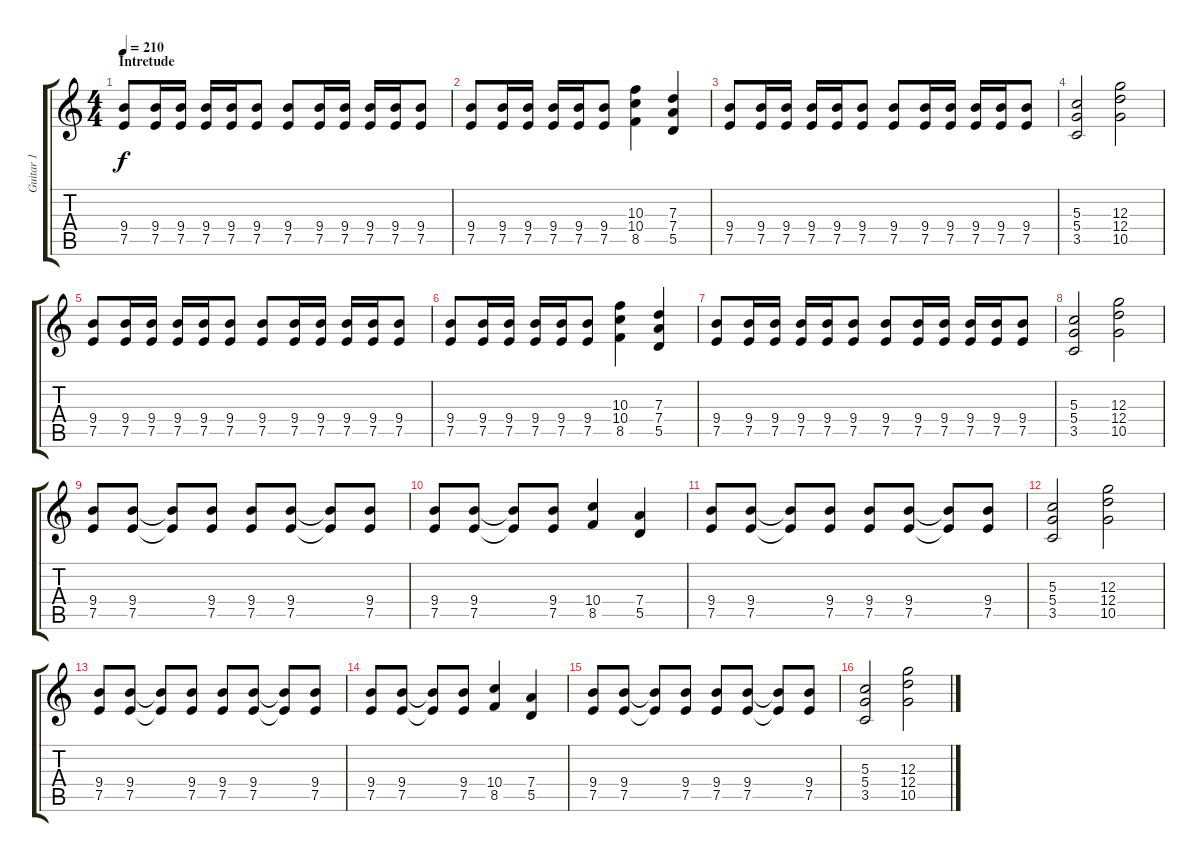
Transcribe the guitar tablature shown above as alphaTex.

\track ("Guitar 1" "Guitar 1") {instrument overdrivenguitar}
\staff {score tabs}
\tuning (E4 B3 G3 D3 A2 E2) {hide}
\ts (4 4)
\section ("" "Intretude")
\tempo 210
\clef g2
\ks c
(9.4 7.5).8{dy f} (9.4 7.5).16 (9.4 7.5).16 (9.4 7.5).16 (9.4 7.5).16 (9.4 7.5).8 (9.4 7.5).8 (9.4 7.5).16 (9.4 7.5).16 (9.4 7.5).16 (9.4 7.5).16 (9.4 7.5).8 |
(9.4 7.5).8 (9.4 7.5).16 (9.4 7.5).16 (9.4 7.5).16 (9.4 7.5).16 (9.4 7.5).8 (10.3 10.4 8.5).4 (7.3 7.4 5.5).4 |
(9.4 7.5).8 (9.4 7.5).16 (9.4 7.5).16 (9.4 7.5).16 (9.4 7.5).16 (9.4 7.5).8 (9.4 7.5).8 (9.4 7.5).16 (9.4 7.5).16 (9.4 7.5).16 (9.4 7.5).16 (9.4 7.5).8 |
(5.3 5.4 3.5).2 (12.3 12.4 10.5).2 |
(9.4 7.5).8 (9.4 7.5).16 (9.4 7.5).16 (9.4 7.5).16 (9.4 7.5).16 (9.4 7.5).8 (9.4 7.5).8 (9.4 7.5).16 (9.4 7.5).16 (9.4 7.5).16 (9.4 7.5).16 (9.4 7.5).8 |
(9.4 7.5).8 (9.4 7.5).16 (9.4 7.5).16 (9.4 7.5).16 (9.4 7.5).16 (9.4 7.5).8 (10.3 10.4 8.5).4 (7.3 7.4 5.5).4 |
(9.4 7.5).8 (9.4 7.5).16 (9.4 7.5).16 (9.4 7.5).16 (9.4 7.5).16 (9.4 7.5).8 (9.4 7.5).8 (9.4 7.5).16 (9.4 7.5).16 (9.4 7.5).16 (9.4 7.5).16 (9.4 7.5).8 |
(5.3 5.4 3.5).2 (12.3 12.4 10.5).2 |
(9.4 7.5).8 (9.4 7.5).8 (9.4{t} 7.5{t}).8 (9.4 7.5).8 (9.4 7.5).8 (9.4 7.5).8 (9.4{t} 7.5{t}).8 (9.4 7.5).8 |
(9.4 7.5).8 (9.4 7.5).8 (9.4{t} 7.5{t}).8 (9.4 7.5).8 (10.4 8.5).4 (7.4 5.5).4 |
(9.4 7.5).8 (9.4 7.5).8 (9.4{t} 7.5{t}).8 (9.4 7.5).8 (9.4 7.5).8 (9.4 7.5).8 (9.4{t} 7.5{t}).8 (9.4 7.5).8 |
(5.3 5.4 3.5).2 (12.3 12.4 10.5).2 |
(9.4 7.5).8 (9.4 7.5).8 (9.4{t} 7.5{t}).8 (9.4 7.5).8 (9.4 7.5).8 (9.4 7.5).8 (9.4{t} 7.5{t}).8 (9.4 7.5).8 |
(9.4 7.5).8 (9.4 7.5).8 (9.4{t} 7.5{t}).8 (9.4 7.5).8 (10.4 8.5).4 (7.4 5.5).4 |
(9.4 7.5).8 (9.4 7.5).8 (9.4{t} 7.5{t}).8 (9.4 7.5).8 (9.4 7.5).8 (9.4 7.5).8 (9.4{t} 7.5{t}).8 (9.4 7.5).8 |
(5.3 5.4 3.5).2 (12.3 12.4 10.5).2
